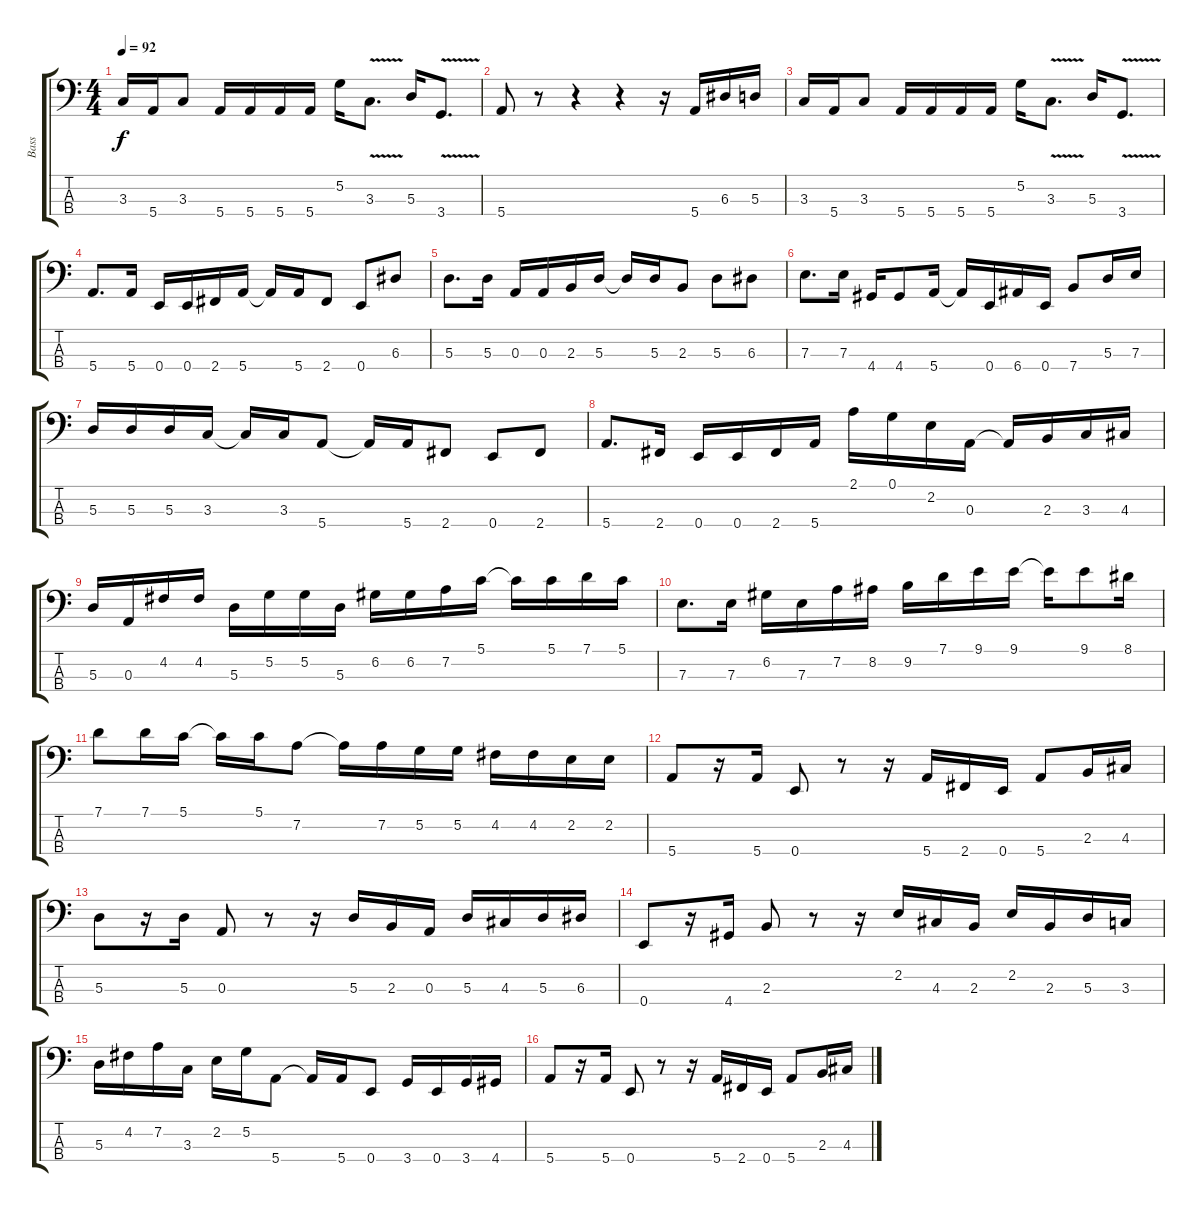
\track ("Bass" "Bass") {instrument electricbasspick}
\staff {score tabs}
\tuning (G2 D2 A1 E1) {hide}
\ts (4 4)
\tempo 92
\clef f4
\ks c
3.3.16{dy f} 5.4.16 3.3.8 5.4.16 5.4.16 5.4.16 5.4.16 5.2.16 3.3{v}.8{d} 5.3.16 3.4{v}.8{d} |
5.4.8 r.8 r.4 r.4 r.16 5.4.16 6.3.16 5.3.16 |
3.3.16 5.4.16 3.3.8 5.4.16 5.4.16 5.4.16 5.4.16 5.2.16 3.3{v}.8{d} 5.3.16 3.4{v}.8{d} |
5.4.8{d} 5.4.16 0.4.16 0.4.16 2.4.16 5.4.16 5.4{t}.16 5.4.16 2.4.8 0.4.8 6.3.8 |
5.3.8{d} 5.3.16 0.3.16 0.3.16 2.3.16 5.3.16 5.3{t}.16 5.3.16 2.3.8 5.3.8 6.3.8 |
7.3.8{d} 7.3.16 4.4.16 4.4.8 5.4.16 5.4{t}.16 0.4.16 6.4.16 0.4.16 7.4.8 5.3.16 7.3.16 |
5.3.16 5.3.16 5.3.16 3.3.16 3.3{t}.16 3.3.16 5.4.8 5.4{t}.16 5.4.16 2.4.8 0.4.8 2.4.8 |
5.4.8{d} 2.4.16 0.4.16 0.4.16 2.4.16 5.4.16 2.1.16 0.1.16 2.2.16 0.3.16 0.3{t}.16 2.3.16 3.3.16 4.3.16 |
5.3.16 0.3.16 4.2.16 4.2.16 5.3.16 5.2.16 5.2.16 5.3.16 6.2.16 6.2.16 7.2.16 5.1.16 5.1{t}.16 5.1.16 7.1.16 5.1.16 |
7.3.8{d} 7.3.16 6.2.16 7.3.16 7.2.16 8.2.16 9.2.16 7.1.16 9.1.16 9.1.16 9.1{t}.16 9.1.8 8.1.16 |
7.1.8 7.1.16 5.1.16 5.1{t}.16 5.1.16 7.2.8 7.2{t}.16 7.2.16 5.2.16 5.2.16 4.2.16 4.2.16 2.2.16 2.2.16 |
5.4.8 r.16 5.4.16 0.4.8 r.8 r.16 5.4.16 2.4.16 0.4.16 5.4.8 2.3.16 4.3.16 |
5.3.8 r.16 5.3.16 0.3.8 r.8 r.16 5.3.16 2.3.16 0.3.16 5.3.16 4.3.16 5.3.16 6.3.16 |
0.4.8 r.16 4.4.16 2.3.8 r.8 r.16 2.2.16 4.3.16 2.3.16 2.2.16 2.3.16 5.3.16 3.3.16 |
5.3.16 4.2.16 7.2.16 3.3.16 2.2.16 5.2.16 5.4.8 5.4{t}.16 5.4.16 0.4.8 3.4.16 0.4.16 3.4.16 4.4.16 |
5.4.8 r.16 5.4.16 0.4.8 r.8 r.16 5.4.16 2.4.16 0.4.16 5.4.8 2.3.16 4.3.16
